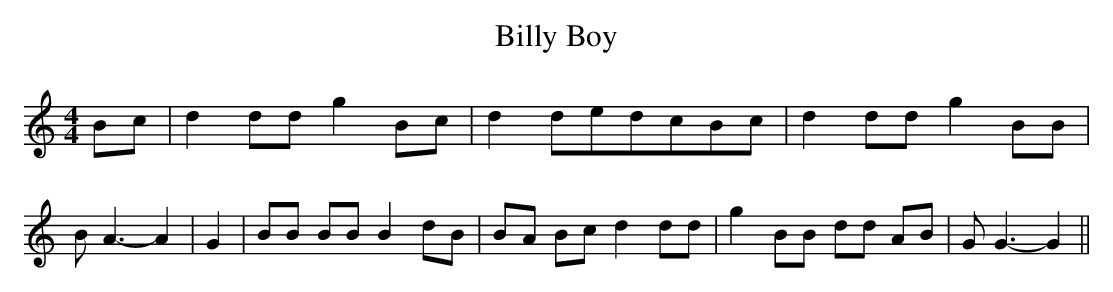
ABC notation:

X:1
T:Billy Boy
M:4/4
L:1/8
K:C
B-c| d2 dd g2 Bc| d2 ded-cB-c| d2 dd g2 BB| B A3- A2| G2| BB BB B2 dB|\
B-A Bc d2 dd| g2 BB dd AB| G G3- G2||
